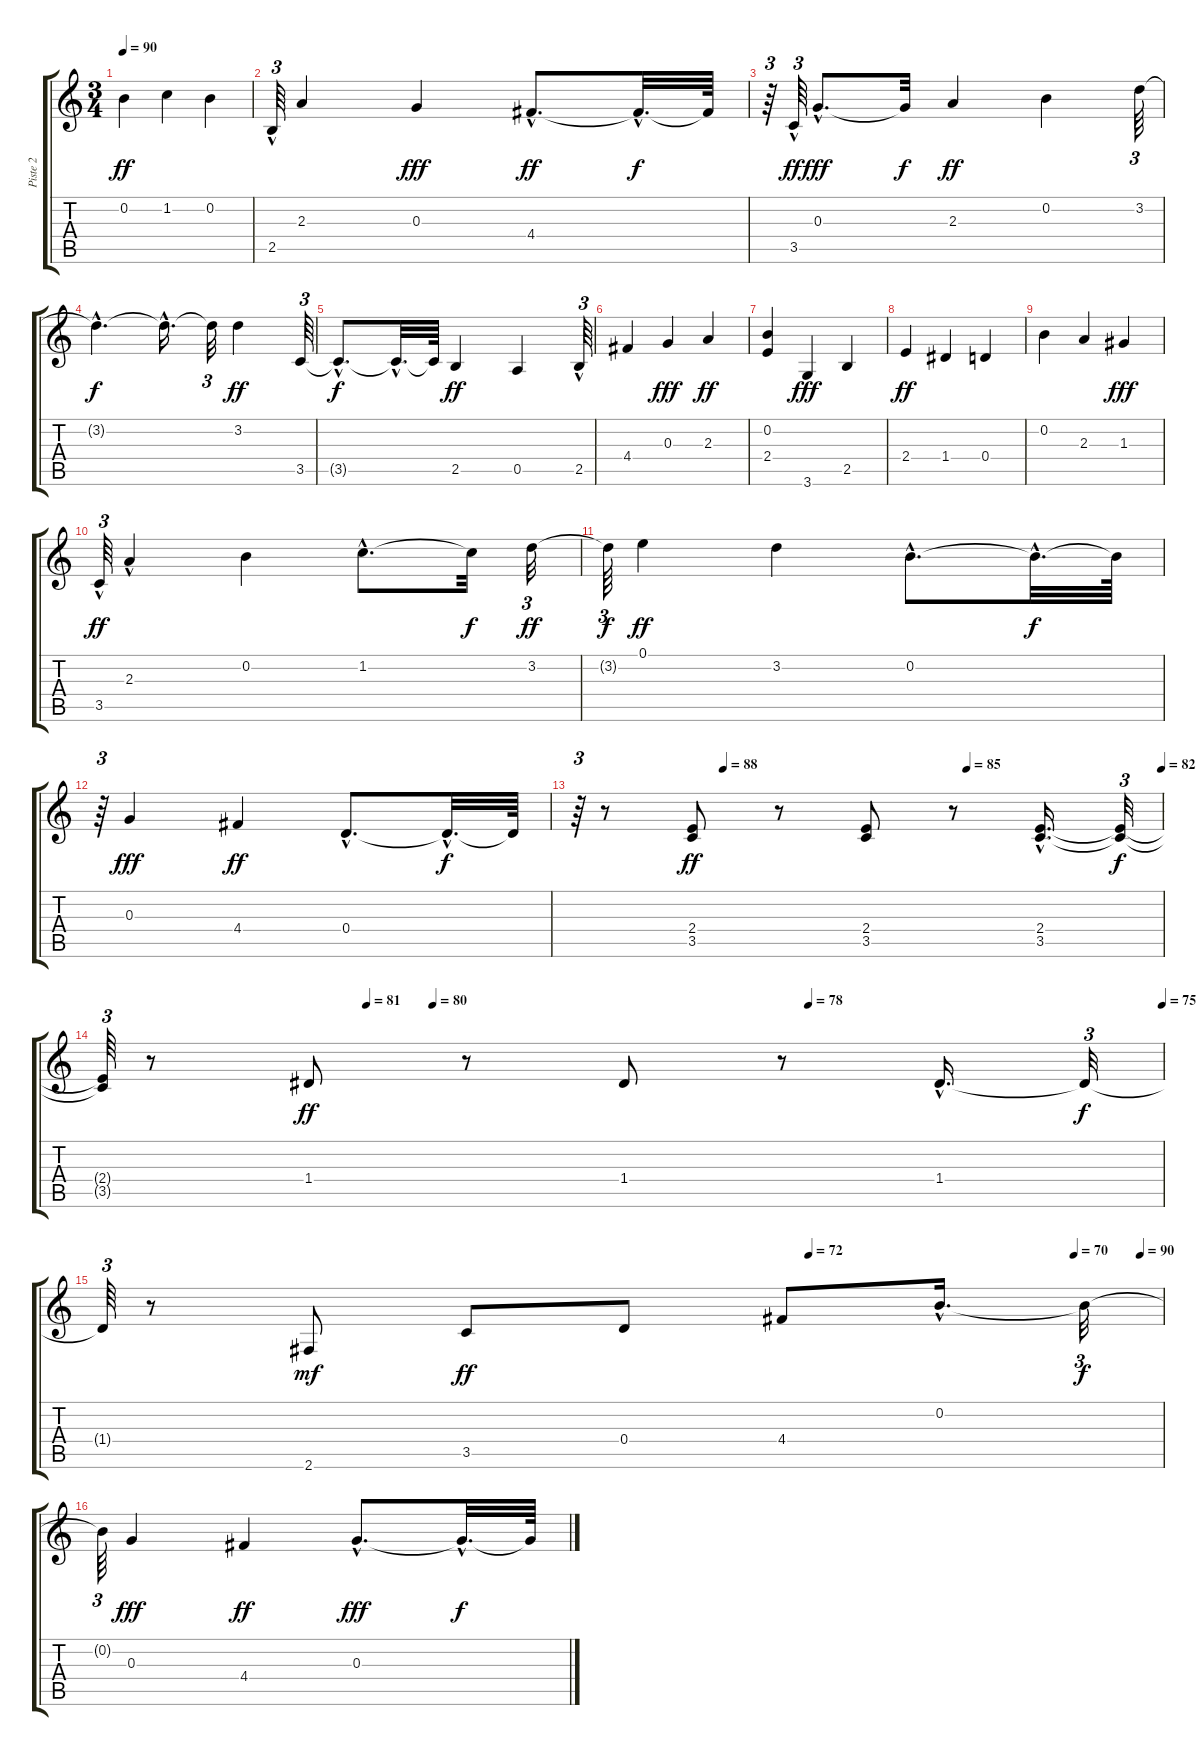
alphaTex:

\track ("Piste 2" "Piste 2") {instrument acousticguitarnylon}
\staff {score tabs}
\tuning (E4 B3 G3 D3 A2 E2) {hide}
\ts (3 4)
\tempo 90
\clef g2
\ks c
0.2.4{dy ff} 1.2.4 0.2.4 |
2.5{hac}.64{tu (3 2)} 2.3.4 0.3.4{dy fff} 4.4{hac}.8{d dy ff} 4.4{hac t}.32{d dy f} 4.4{t}.64 |
r.64{tu (3 2)} 3.5{hac}.64{tu (3 2) dy ff} 0.3{hac}.8{d dy fff} 0.3{t}.32{dy f} 2.3.4{dy ff} 0.2.4 3.2.64{tu (3 2)} |
3.2{hac t}.4{d dy f} 3.2{hac t}.16{d} 3.2{t}.32{tu (3 2)} 3.2.4{dy ff} 3.5.64{tu (3 2)} |
3.5{hac t}.8{d dy f} 3.5{hac t}.32{d} 3.5{t}.64 2.5.4{dy ff} 0.5.4 2.5{hac}.64{tu (3 2)} |
4.4.4 0.3.4{dy fff} 2.3.4{dy ff} |
(0.2 2.4).4 3.6.4{dy fff} 2.5.4 |
2.4.4{dy ff} 1.4.4 0.4.4 |
0.2.4 2.3.4 1.3.4{dy fff} |
3.5{hac}.64{tu (3 2) dy ff} 2.3{hac}.4 0.2.4 1.2{hac}.8{d} 1.2{t}.32{dy f} 3.2.32{tu (3 2) dy ff} |
3.2{t}.64{tu (3 2) dy f} 0.1.4{dy ff} 3.2.4 0.2{hac}.8{d} 0.2{hac t}.32{d dy f} 0.2{t}.64 |
r.64{tu (3 2)} 0.3.4{dy fff} 4.4.4{dy ff} 0.4{hac}.8{d} 0.4{hac t}.32{d dy f} 0.4{t}.64 |
\tempo (88 0.25)
\tempo (85 0.6666666666666666)
\tempo (82 1)
r.64{tu (3 2)} r.8 (2.4 3.5).8{dy ff} r.8 (2.4 3.5).8 r.8 (2.4{hac} 3.5{hac}).16{d} (2.4{t} 3.5{t}).32{tu (3 2) dy f} |
\tempo (81 0.25)
\tempo (80 0.3125)
\tempo (78 0.6666666666666666)
\tempo (75 1)
(2.4{t} 3.5{t}).64{tu (3 2)} r.8 1.4.8{dy ff} r.8 1.4.8 r.8 1.4{hac}.16{d} 1.4{t}.32{tu (3 2) dy f} |
\tempo (72 0.6666666666666666)
\tempo (70 0.9166666666666666)
\tempo (90 0.9791666666666666)
1.4{t}.64{tu (3 2)} r.8 2.6.8{dy mf} 3.5.8{dy ff} 0.4.8 4.4.8 0.2{hac}.16{d} 0.2{t}.32{tu (3 2) dy f} |
0.2{t}.64{tu (3 2)} 0.3.4{dy fff} 4.4.4{dy ff} 0.3{hac}.8{d dy fff} 0.3{hac t}.32{d dy f} 0.3{t}.64
